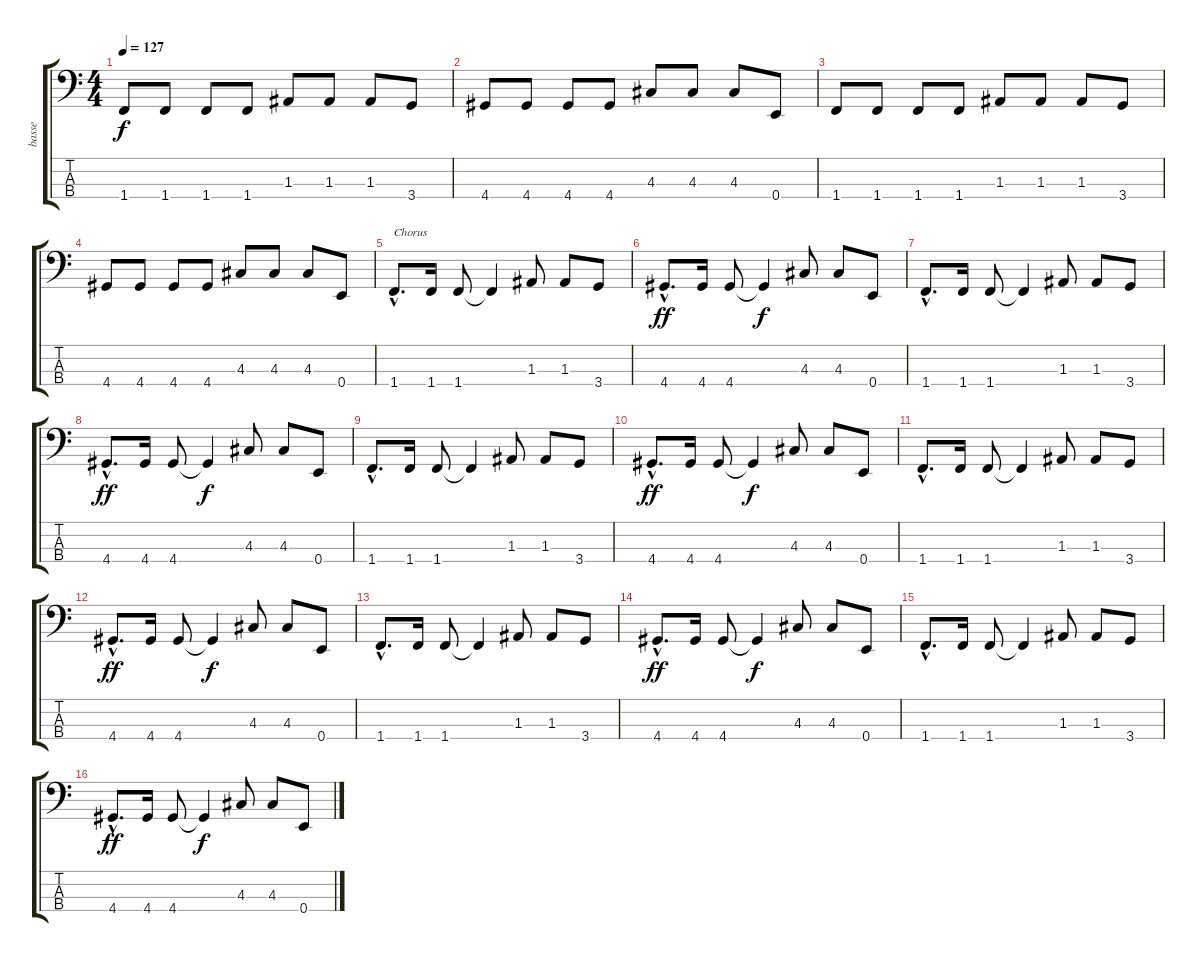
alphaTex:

\track ("basse" "basse") {instrument electricbassfinger}
\staff {score tabs}
\tuning (G2 D2 A1 E1) {hide}
\ts (4 4)
\tempo 127
\clef f4
\ks c
1.4.8{dy f} 1.4.8 1.4.8 1.4.8 1.3.8 1.3.8 1.3.8 3.4.8 |
4.4.8 4.4.8 4.4.8 4.4.8 4.3.8 4.3.8 4.3.8 0.4.8 |
1.4.8 1.4.8 1.4.8 1.4.8 1.3.8 1.3.8 1.3.8 3.4.8 |
4.4.8 4.4.8 4.4.8 4.4.8 4.3.8 4.3.8 4.3.8 0.4.8 |
1.4{hac}.8{d txt "Chorus"} 1.4.16 1.4.8 1.4{t}.4 1.3.8 1.3.8 3.4.8 |
4.4{hac}.8{d dy ff} 4.4.16 4.4.8 4.4{t}.4{dy f} 4.3.8 4.3.8 0.4.8 |
1.4{hac}.8{d} 1.4.16 1.4.8 1.4{t}.4 1.3.8 1.3.8 3.4.8 |
4.4{hac}.8{d dy ff} 4.4.16 4.4.8 4.4{t}.4{dy f} 4.3.8 4.3.8 0.4.8 |
1.4{hac}.8{d} 1.4.16 1.4.8 1.4{t}.4 1.3.8 1.3.8 3.4.8 |
4.4{hac}.8{d dy ff} 4.4.16 4.4.8 4.4{t}.4{dy f} 4.3.8 4.3.8 0.4.8 |
1.4{hac}.8{d} 1.4.16 1.4.8 1.4{t}.4 1.3.8 1.3.8 3.4.8 |
4.4{hac}.8{d dy ff} 4.4.16 4.4.8 4.4{t}.4{dy f} 4.3.8 4.3.8 0.4.8 |
1.4{hac}.8{d} 1.4.16 1.4.8 1.4{t}.4 1.3.8 1.3.8 3.4.8 |
4.4{hac}.8{d dy ff} 4.4.16 4.4.8 4.4{t}.4{dy f} 4.3.8 4.3.8 0.4.8 |
1.4{hac}.8{d} 1.4.16 1.4.8 1.4{t}.4 1.3.8 1.3.8 3.4.8 |
4.4{hac}.8{d dy ff} 4.4.16 4.4.8 4.4{t}.4{dy f} 4.3.8 4.3.8 0.4.8
